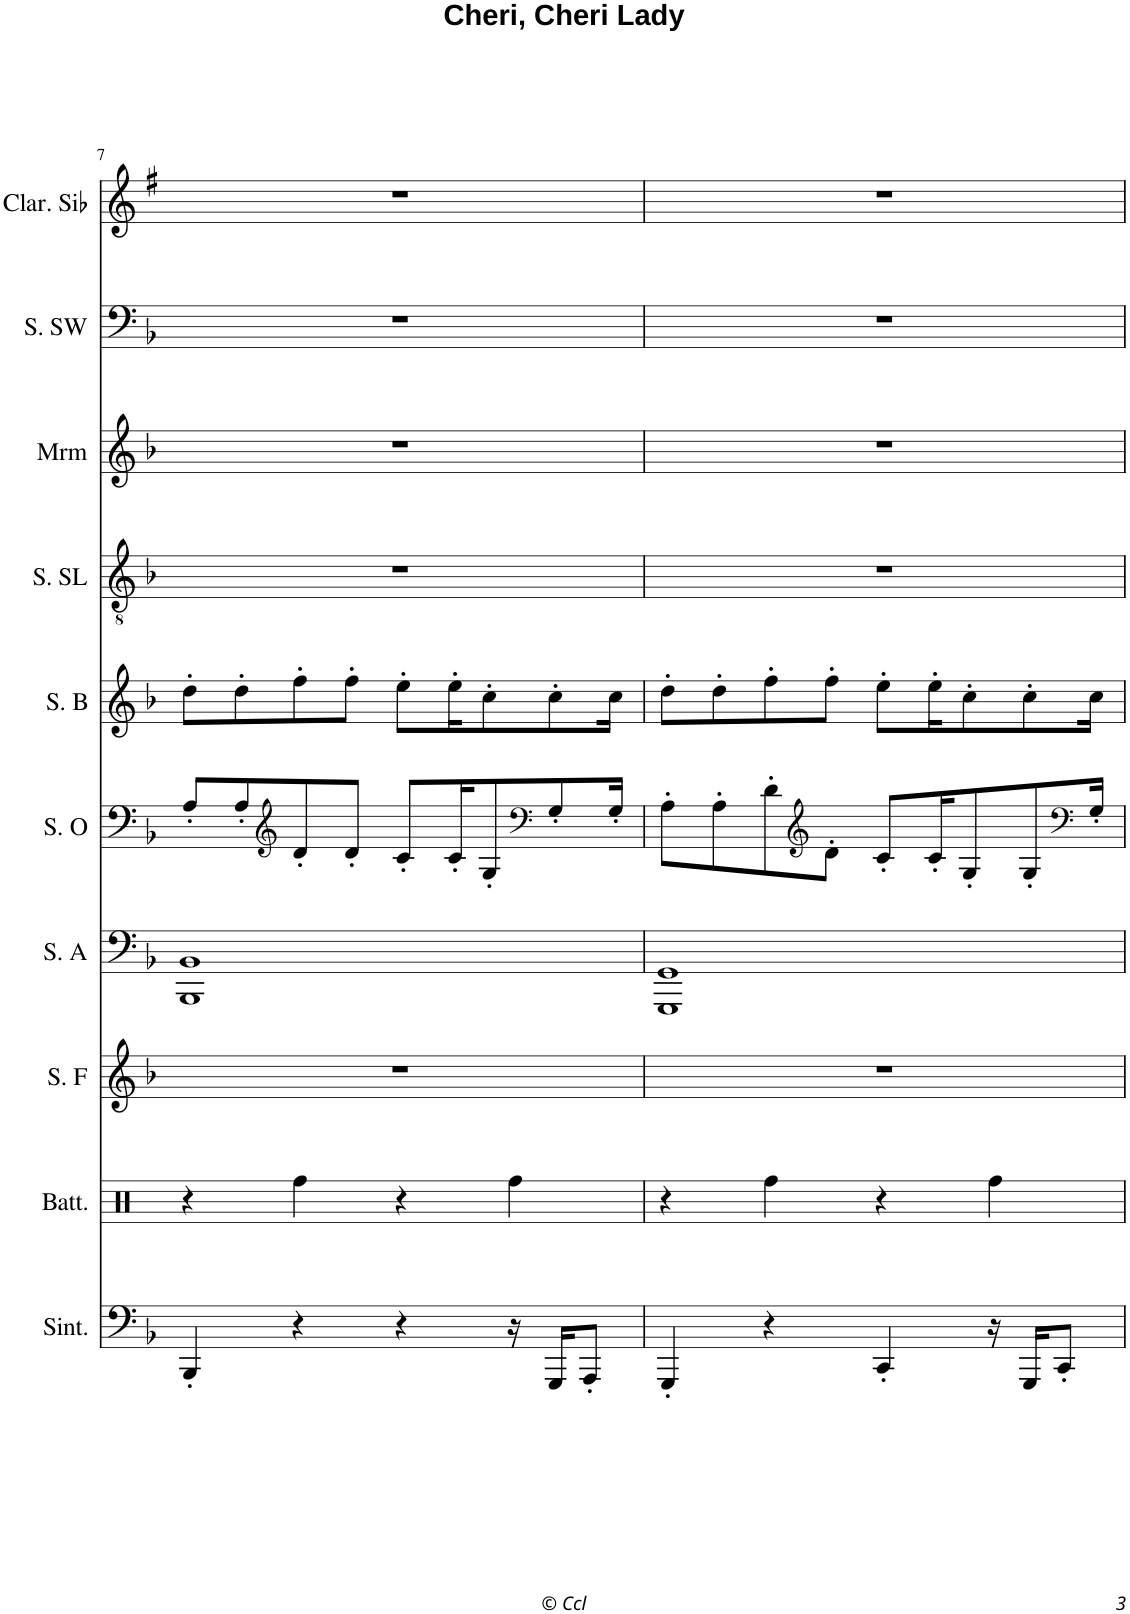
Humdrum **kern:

**kern	**kern	**kern	**kern	**kern	**kern	**kern	**kern	**kern	**kern
*part10	*part9	*part8	*part7	*part6	*part5	*part4	*part3	*part2	*part1
*staff10	*staff9	*staff8	*staff7	*staff6	*staff5	*staff4	*staff3	*staff2	*staff1
*I"Sintetizzatore basso	*I"Batteria	*I"Sint. Fantasia	*I"Sint. Archi	*I"Sint. Ottoni	*I"Sint. Bottle	*I"Sint. Square Lead	*I"Marimba	*I"Sint. Saw Wave	*I"Clarinette en Sib
*I'Sint.	*I'Batt.	*I'S. F	*I'S. A	*I'S. O	*I'S. B	*I'S. SL	*I'Mrm	*I'S. SW	*I'Clar. Sib
!!LO:PB:g=z
*clefF4	*clefX	*clefG2	*clefF4	*clefF4	*clefG2	*clefGv2	*clefG2	*clefF4	*clefG2
*	*	*	*	*	*	*	*	*	*Trd1c2
*k[b-]	*k[]	*k[b-]	*k[b-]	*k[b-]	*k[b-]	*k[b-]	*k[b-]	*k[b-]	*k[f#]
*M4/4	*M4/4	*M4/4	*M4/4	*M4/4	*M4/4	*M4/4	*M4/4	*M4/4	*M4/4
=7	=7	=7	=7	=7	=7	=7	=7	=7	=7
4BBB-'/	4r	1r	1BBB- 1BB-	8A'/L	8dd'\L	1r	1r	1r	1r
.	.	.	.	8A'/	8dd'\	.	.	.	.
*	*	*	*	*clefG2	*	*	*	*	*
4r	4Rff\	.	.	8d'/	8ff'\	.	.	.	.
.	.	.	.	8d'/J	8ff'\J	.	.	.	.
4r	4r	.	.	8c'/L	8ee'\L	.	.	.	.
.	.	.	.	16c'/K	16ee'\K	.	.	.	.
.	.	.	.	8G'/	8cc'\	.	.	.	.
16r	4Rff\	.	.	.	.	.	.	.	.
*	*	*	*	*clefF4	*	*	*	*	*
16GGG/KL	.	.	.	8G'/	8cc'\	.	.	.	.
8AAA'/J	.	.	.	.	.	.	.	.	.
.	.	.	.	16G'/Jk	16cc\Jk	.	.	.	.
=8	=8	=8	=8	=8	=8	=8	=8	=8	=8
4GGG'/	4r	1r	1GGG 1GG	8A'\L	8dd'\L	1r	1r	1r	1r
.	.	.	.	8A'\	8dd'\	.	.	.	.
4r	4Rff\	.	.	8d'\	8ff'\	.	.	.	.
*	*	*	*	*clefG2	*	*	*	*	*
.	.	.	.	8d'\J	8ff'\J	.	.	.	.
4CC'/	4r	.	.	8c'/L	8ee'\L	.	.	.	.
.	.	.	.	16c'/K	16ee'\K	.	.	.	.
.	.	.	.	8G'/	8cc'\	.	.	.	.
16r	4Rff\	.	.	.	.	.	.	.	.
16GGG/KL	.	.	.	8G'/	8cc'\	.	.	.	.
8CC'/J	.	.	.	.	.	.	.	.	.
*	*	*	*	*clefF4	*	*	*	*	*
.	.	.	.	16G'/Jk	16cc\Jk	.	.	.	.
=	=	=	=	=	=	=	=	=	=
*-	*-	*-	*-	*-	*-	*-	*-	*-	*-
